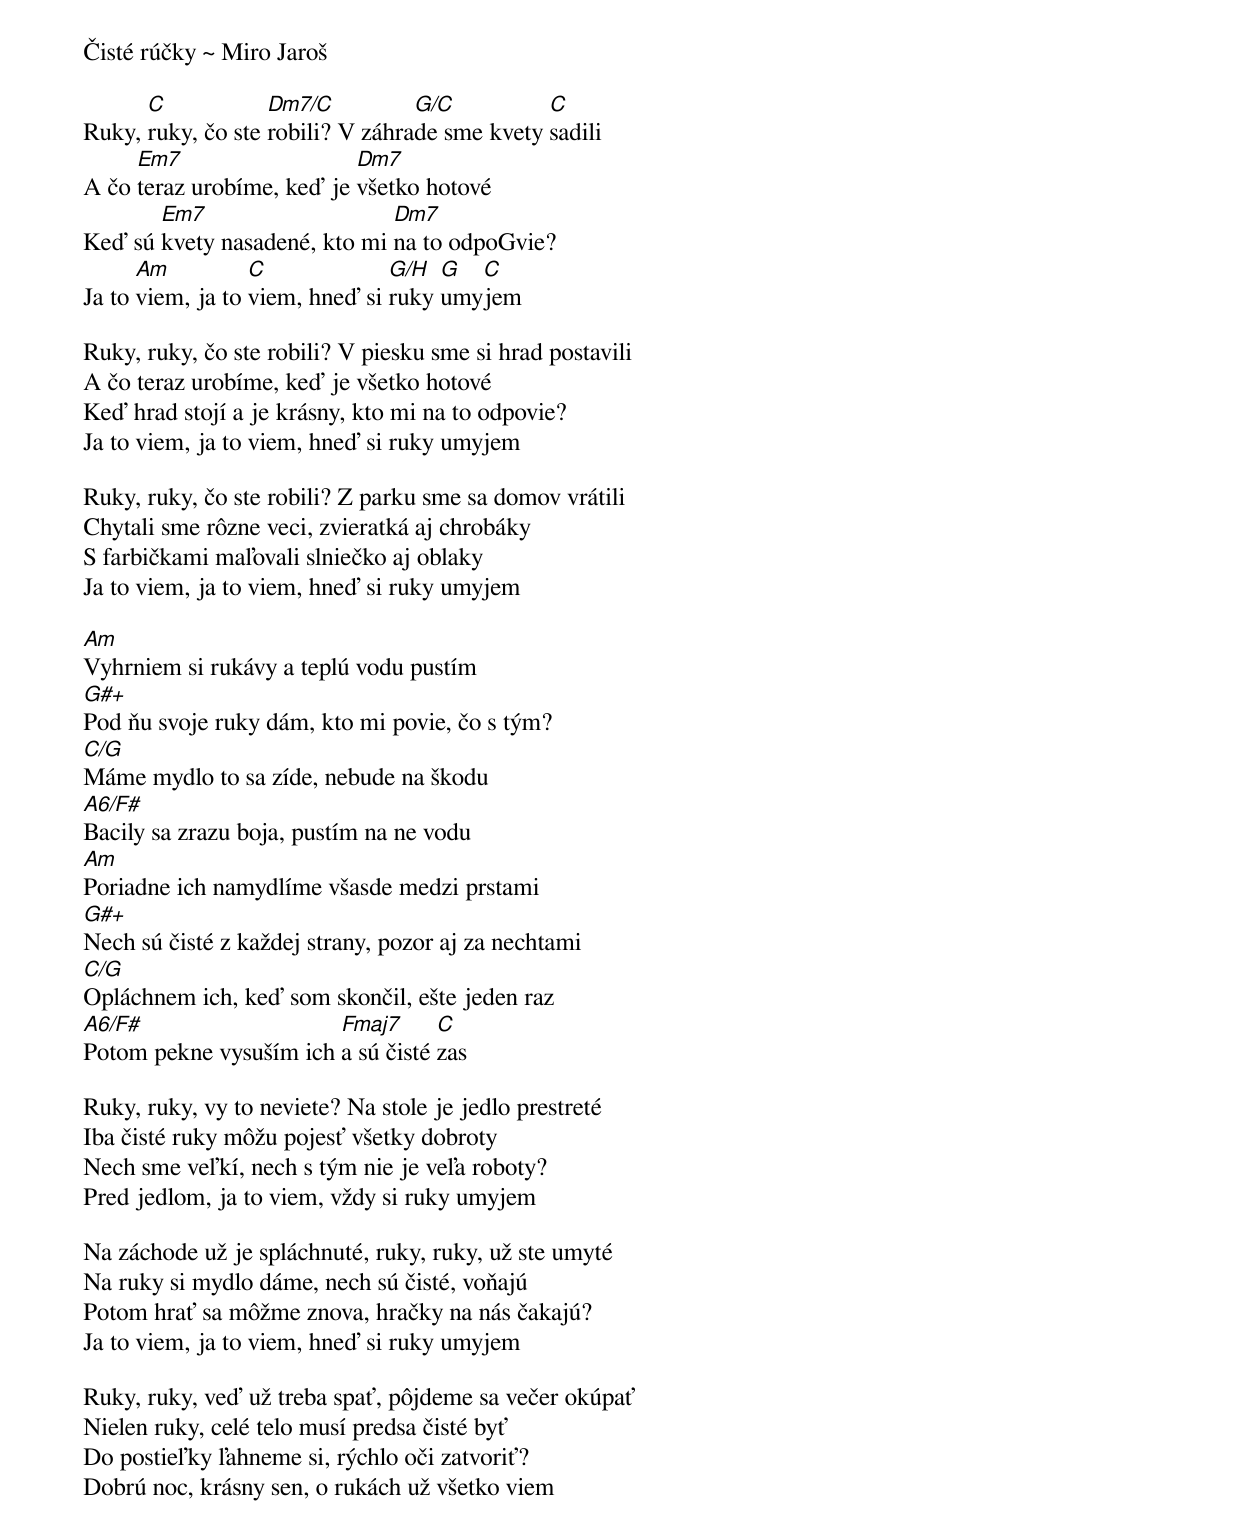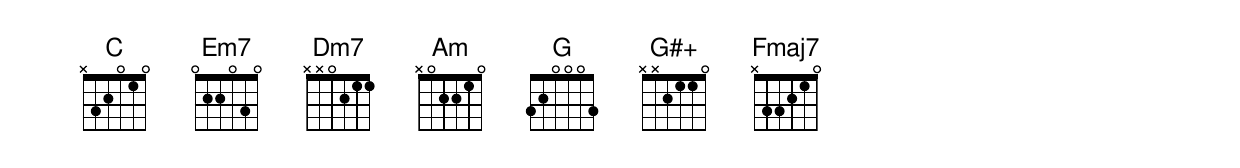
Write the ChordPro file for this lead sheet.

Čisté rúčky ~ Miro Jaroš

Ruky, [C]ruky, čo ste [Dm7/C]robili? V záhra[G/C]de sme kvety [C]sadili
A čo [Em7]teraz urobíme, keď je [Dm7]všetko hotové
Keď sú [Em7]kvety nasadené, kto mi [Dm7]na to odpoGvie?
Ja to [Am]viem, ja to [C]viem, hneď si [G/H]ruky [G]umy[C]jem

Ruky, ruky, čo ste robili? V piesku sme si hrad postavili
A čo teraz urobíme, keď je všetko hotové
Keď hrad stojí a je krásny, kto mi na to odpovie?
Ja to viem, ja to viem, hneď si ruky umyjem

Ruky, ruky, čo ste robili? Z parku sme sa domov vrátili
Chytali sme rôzne veci, zvieratká aj chrobáky
S farbičkami maľovali slniečko aj oblaky
Ja to viem, ja to viem, hneď si ruky umyjem

[Am]Vyhrniem si rukávy a teplú vodu pustím
[G#+]Pod ňu svoje ruky dám, kto mi povie, čo s tým?
[C/G]Máme mydlo to sa zíde, nebude na škodu
[A6/F#]Bacily sa zrazu boja, pustím na ne vodu
[Am]Poriadne ich namydlíme všasde medzi prstami
[G#+]Nech sú čisté z každej strany, pozor aj za nechtami
[C/G]Opláchnem ich, keď som skončil, ešte jeden raz
[A6/F#]Potom pekne vysuším ich [Fmaj7]a sú čisté [C]zas

Ruky, ruky, vy to neviete? Na stole je jedlo prestreté
Iba čisté ruky môžu pojesť všetky dobroty
Nech sme veľkí, nech s tým nie je veľa roboty?
Pred jedlom, ja to viem, vždy si ruky umyjem

Na záchode už je spláchnuté, ruky, ruky, už ste umyté
Na ruky si mydlo dáme, nech sú čisté, voňajú
Potom hrať sa môžme znova, hračky na nás čakajú?
Ja to viem, ja to viem, hneď si ruky umyjem

Ruky, ruky, veď už treba spať, pôjdeme sa večer okúpať
Nielen ruky, celé telo musí predsa čisté byť
Do postieľky ľahneme si, rýchlo oči zatvoriť?
Dobrú noc, krásny sen, o rukách už všetko viem
